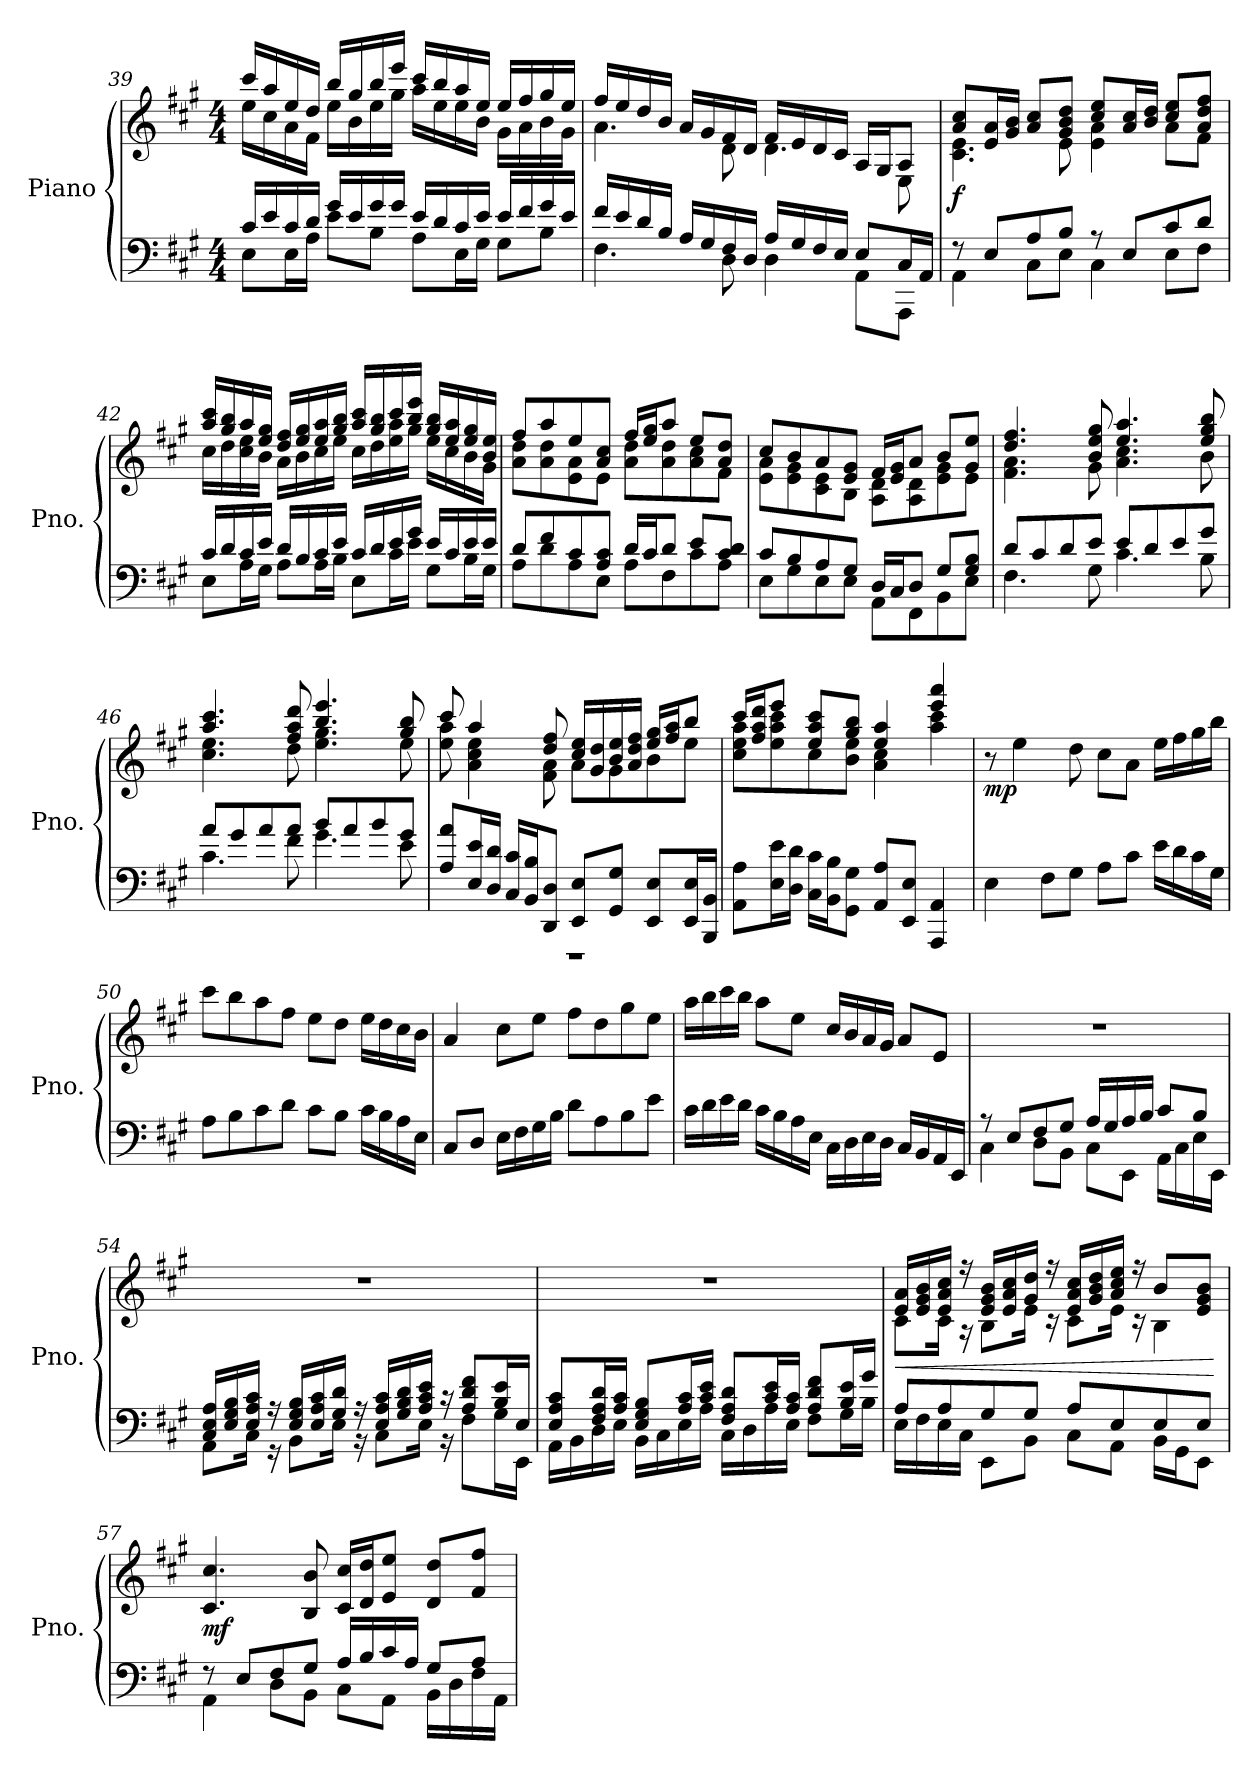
**kern	**kern	**dynam
*part1	*part1	*part1
*staff2	*staff1	*staff1/2
*I"Piano	*	*
*I'Pno.	*	*
!!LO:LB:g=z
*clefF4	*clefG2	*
*k[f#c#g#]	*k[f#c#g#]	*
*M4/4	*M4/4	*
=39	=39	=39
*^	*^	*
16c#/LL	8E\L	16ccc#/LL	16ee\LL	.
16e/	.	16aa/	16cc#\	.
16c#/	16E\L	16ee/	16a\	.
16d/JJ	16A\JJ	16dd/JJ	16f#\JJ	.
16g#/LL	8e\L	16bb/LL	16ee\LL	.
16e/	.	16gg#/	16b\	.
16g#/	8B\J	16bb/	16ee\	.
16g#/JJ	.	16eee/JJ	16gg#\JJ	.
16e/LL	8A\L	16ccc#/LL	16aa\LL	.
16d/	.	16bb/	16ee\	.
16c#/	16E\L	16aa/	16ee\	.
16e/JJ	16G#\JJ	16ee/JJ	16b\JJ	.
16e/LL	8G#\L	16ee/LL	16g#\LL	.
16f#/	.	16ff#/	16a\	.
16g#/	8B\J	16gg#/	16b\	.
16e/JJ	.	16ee/JJ	16g#\JJ	.
=40	=40	=40	=40	=40
16f#/LL	4.F#\	16ff#/LL	4.a\	.
16e/	.	16ee/	.	.
16d/	.	16dd/	.	.
16B/JJ	.	16b/JJ	.	.
16A/LL	.	16a/LL	.	.
16G#/	.	16g#/	.	.
16F#/	8D\	16f#/	8d\	.
16D/JJ	.	16d/JJ	.	.
16A/LL	4D\	16f#/LL	4.d\	.
16G#/	.	16e/	.	.
16F#/	.	16d/	.	.
16E/JJ	.	16c#/JJ	.	.
8E/L	8AA\L	16A/LL	.	.
.	.	16G#/J	.	.
16C#/L	8AAA\J	8A/J	8E\	.
16AA/JJ	.	.	.	.
!!LO:PB:g=z	!!
=41	=41	=41	=41	=41
!	!	!	!	!LO:DY:b
8r	4AA\	8a/ 8cc#/L	4.c#\ 4.e\	f
8E/L	.	16e/ 16a/L	.	.
.	.	16g#/ 16b/JJ	.	.
8A/	8C#\L	8a/ 8cc#/L	.	.
8B/J	8E\J	8g#/ 8b/ 8dd/J	8e\	.
8r	4C#\	8cc#/ 8ee/L	4e\ 4a\	.
8E/L	.	16a/ 16cc#/L	.	.
.	.	16b/ 16dd/JJ	.	.
8c#/	8E\L	8cc#/ 8ee/L	8a\L	.
8d/J	8F#\J	8a/ 8dd/ 8ff#/J	8f#\J	.
=42	=42	=42	=42	=42
16c#/LL	8E\L	16aa/ 16ccc#/LL	16cc#\LL	.
16d/	.	16gg#/ 16bb/	16dd\	.
16c#/	16A\L	16aa/	16cc#\ 16ee\	.
16e/JJ	16G#\JJ	16ee/ 16gg#/JJ	16b\JJ	.
16d/LL	8A\L	16dd/ 16ff#/LL	16a\LL	.
16B/	.	16ee/ 16gg#/	16b\	.
16c#/	16A\L	16ee/ 16aa/	16cc#\	.
16e/JJ	16B\JJ	16gg#/ 16bb/JJ	16ee\JJ	.
16c#/LL	8E\L	16aa/ 16ccc#/LL	16cc#\LL	.
16d/	.	16gg#/ 16bb/	16dd\	.
16e/	16c#\L	16ccc#/	16ee\ 16aa\	.
16g#/JJ	16e\JJ	16bb/ 16eee/JJ	16gg#\JJ	.
16e/LL	8G#\L	16gg#/ 16bb/LL	16ee\LL	.
16c#/	.	16ee/ 16aa/	16cc#\	.
16e/	16B\L	16ee/ 16gg#/	16b\	.
16e/JJ	16G#\JJ	16b/ 16ee/JJ	16g#\JJ	.
!!LO:LB:g=z	!!
=43	=43	=43	=43	=43
8d/L	8A\L	8ff#/L	8a\ 8dd\L	.
8f#/	8d\	8aa/	8a\ 8dd\	.
8c#/	8A\	8ee/	8e\ 8a\	.
8A/ 8c#/J	8E\J	8a/ 8cc#/J	8e\J	.
16d/LL	8A\L	16ff#/LL	8a\ 8dd\L	.
16c#/J	.	16ee/ 16gg#/J	.	.
8d/J	8F#\	8aa/J	8a\ 8dd\	.
8e/L	8c#\	8ee/L	8a\ 8cc#\	.
8c#/ 8d/J	8A\J	8a/ 8dd/J	8f#\J	.
=44	=44	=44	=44	=44
8c#/L	8E\L	8cc#/L	8e\ 8a\L	.
8B/	8G#\	8b/	8e\ 8g#\	.
8A/	8E\	8a/	8c#\ 8e\	.
8G#/J	8E\J	8e/ 8g#/J	8B\J	.
16D/LL	8AA\L	16f#/LL	8A\ 8d\L	.
16C#/J	.	16e/ 16g#/J	.	.
8D/J	8FF#\	8a/J	8A\ 8d\	.
8G#/L	8BB\	8b/L	8e\ 8g#\	.
8G#/ 8B/J	8E\J	8g#/ 8ee/J	8e\J	.
=45	=45	=45	=45	=45
8d/L	4.F#\	4.dd/ 4.ff#/	4.f#\ 4.a\	.
8c#/	.	.	.	.
8d/	.	.	.	.
8e/J	8G#\	8b/ 8ee/ 8gg#/	8g#\	.
8e/L	4.c#\	4.ee/ 4.aa/	4.a\ 4.cc#\	.
8d/	.	.	.	.
8e/	.	.	.	.
8g#/J	8B\	8ee/ 8gg#/ 8bb/	8b\	.
!!LO:LB:g=z	!!
=46	=46	=46	=46	=46
8a/L	4.c#\	4.aa/ 4.ccc#/	4.cc#\ 4.ee\	.
8g#/	.	.	.	.
8a/	.	.	.	.
8a/J	8f#\	8ff#/ 8aa/ 8ddd/	8dd\	.
8b/L	4.g#\	4.bb/ 4.eee/	4.ee\ 4.gg#\	.
8a/	.	.	.	.
8b/	.	.	.	.
8g#/J	8e\	8gg#/ 8bb/	8ee\	.
=47	=47	=47	=47	=47
8A/ 8a/L	1r	8ccc#/	8ee\ 8aa\	.
16E/ 16e/L	.	4aa/	4a\ 4cc#\ 4ee\	.
16D/ 16d/JJ	.	.	.	.
16C#/ 16c#/LL	.	.	.	.
16BB/ 16B/J	.	.	.	.
8DD/ 8D/J	.	8dd/ 8ff#/	8f#\ 8a\	.
8EE/ 8E/L	.	16cc#/ 16ee/LL	8a\L	.
.	.	16g#/ 16dd/	.	.
8GG#/ 8G#/J	.	16b/ 16ee/	8g#\	.
.	.	16a/ 16dd/ 16ff#/JJ	.	.
8EE/ 8E/L	.	16ee/ 16gg#/LL	8b\	.
.	.	16ff#/ 16aa/J	.	.
16EE/ 16E/L	.	8bb/J	8ee\J	.
16BBB/ 16BB/JJ	.	.	.	.
*v	*v	*	*	*
=48	=48	=48	=48
8AA\ 8A\L	16ccc#/LL	8cc#\ 8ee\ 8aa\L	.
.	16ff#/ 16aa/ 16ddd/J	.	.
16E\ 16e\L	8eee/J	8ee\ 8aa\ 8ccc#\	.
16D\ 16d\JJ	.	.	.
16C#\ 16c#\LL	8ee/ 8aa/ 8ccc#/L	8cc#\	.
16BB\ 16B\J	.	.	.
8GG#\ 8G#\J	8gg#/ 8bb/J	8b\ 8ee\J	.
8AA/ 8A/L	4ee/ 4aa/	4a\ 4cc#\	.
8EE/ 8E/J	.	.	.
4AAA/ 4AA/	4eee/ 4aaa/	4aa\ 4ccc#\	.
!!LO:LB:g=z
=49	=49	=49	=49
!	!	!	!LO:DY:b
*	*v	*v	*
4E\	8r	mp
.	4ee\	.
8F#\L	.	.
8G#\J	8dd\	.
8A\L	8cc#\L	.
8c#\J	8a\J	.
16e\LL	16ee\LL	.
16d\	16ff#\	.
16c#\	16gg#\	.
16G#\JJ	16bb\JJ	.
=50	=50	=50
8A\L	8ccc#\L	.
8B\	8bb\	.
8c#\	8aa\	.
8d\J	8ff#\J	.
8c#\L	8ee\L	.
8B\J	8dd\J	.
16c#\LL	16ee\LL	.
16B\	16dd\	.
16A\	16cc#\	.
16E\JJ	16b\JJ	.
=51	=51	=51
8C#/L	4a/	.
8D/J	.	.
16E\LL	8cc#\L	.
16F#\	.	.
16G#\	8ee\J	.
16B\JJ	.	.
8d\L	8ff#\L	.
8A\	8dd\	.
8B\	8gg#\	.
8e\J	8ee\J	.
!!LO:LB:g=z
=52	=52	=52
16c#\LL	16aa\LL	.
16d\	16bb\	.
16e\	16ccc#\	.
16d\JJ	16bb\JJ	.
16c#\LL	8aa\L	.
16B\	.	.
16A\	8ee\J	.
16E\JJ	.	.
16C#\LL	16cc#/LL	.
16D\	16b/	.
16E\	16a/	.
16D\JJ	16g#/JJ	.
16C#/LL	8a/L	.
16BB/	.	.
16AA/	8e/J	.
16EE/JJ	.	.
=53	=53	=53
*^	*	*
8r	4C#\	1r	.
8E/L	.	.	.
8F#/	8D\L	.	.
8G#/J	8BB\J	.	.
16A/LL	8C#\L	.	.
16G#/	.	.	.
16A/	8EE\J	.	.
16B/JJ	.	.	.
8c#/L	16AA\LL	.	.
.	16C#\	.	.
8B/J	16E\	.	.
.	16EE\JJ	.	.
!!LO:LB:g=z
=54	=54	=54	=54
16C#/ 16E/ 16A/LL	8AA\L	1r	.
16E/ 16G#/ 16B/	.	.	.
16E/ 16A/ 16c#/JJ	16C#\Jk	.	.
16r	16r	.	.
16E/ 16G#/ 16B/LL	8BB\L	.	.
16E/ 16A/ 16c#/	.	.	.
16G#/ 16d/JJ	16E\Jk	.	.
16r	16r	.	.
16E/ 16A/ 16c#/LL	8C#\L	.	.
16G#/ 16B/ 16d/	.	.	.
16A/ 16c#/ 16e/JJ	16E\Jk	.	.
16r	16r	.	.
8A/ 8d/ 8f#/L	8F#\L	.	.
16B/ 16e/L	16G#\L	.	.
16E/JJ	16EE\JJ	.	.
=55	=55	=55	=55
8E/ 8A/ 8c#/L	16AA\LL	1r	.
.	16BB\	.	.
16F#/ 16A/ 16d/L	16D\	.	.
16A/ 16c#/JJ	16E\JJ	.	.
8E/ 8G#/ 8B/L	16BB\LL	.	.
.	16C#\	.	.
16A/ 16c#/L	16E\	.	.
16c#/ 16e/JJ	16A\JJ	.	.
8F#/ 8A/ 8d/L	16C#\LL	.	.
.	16D\	.	.
16c#/ 16e/L	16A\	.	.
16A/ 16c#/JJ	16E\JJ	.	.
8A/ 8d/ 8f#/L	8F#\L	.	.
16B/ 16e/L	16G#\L	.	.
16g#/JJ	16B\JJ	.	.
!!LO:PB:g=z
=56	=56	=56	=56
!	!	!	!LO:HP:b
*	*	*^	*
8A/L	16E\LL	16e/ 16a/LL	8c#\L	<
.	16F#\	16e/ 16g#/ 16b/	.	.
8A/	16E\	16e/ 16a/ 16cc#/JJ	16c#\Jk	.
.	16C#\JJ	16r	16r	.
8G#/	8EE\L	16e/ 16g#/ 16b/LL	8B\L	.
.	.	16e/ 16a/ 16cc#/	.	.
8G#/J	8BB\J	16g#/ 16dd/JJ	16e\Jk	.
.	.	16r	16r	.
8A/L	8C#\L	16e/ 16a/ 16cc#/LL	8c#\L	.
.	.	16g#/ 16b/ 16dd/	.	.
8E/	8AA\J	16a/ 16cc#/ 16ee/JJ	16e\Jk	.
.	.	16r	16r	.
8E/	16BB\LL	8b/L	4B\	.
.	16GG#\J	.	.	.
8E/J	8EE\J	8e/ 8g#/ 8b/J	.	.
*v	*v	*	*	*
*	*v	*v	*
.	.	[
=57	=57	=57
*^	*	*
!	!	!	!LO:DY:b
8r	4AA\	4.c#/ 4.cc#/	mf
8E/L	.	.	.
8F#/	8D\L	.	.
8G#/J	8BB\J	8B/ 8b/	.
16A/LL	8C#\L	16c#/ 16cc#/LL	.
16B/	.	16d/ 16dd/J	.
16c#/	8AA\J	8e/ 8ee/J	.
16A/JJ	.	.	.
8G#/L	16BB\LL	8d/ 8dd/L	.
.	16D\	.	.
8A/J	16F#\	8f#/ 8ff#/J	.
.	16AA\JJ	.	.
*v	*v	*	*
=	=	=
*-	*-	*-
